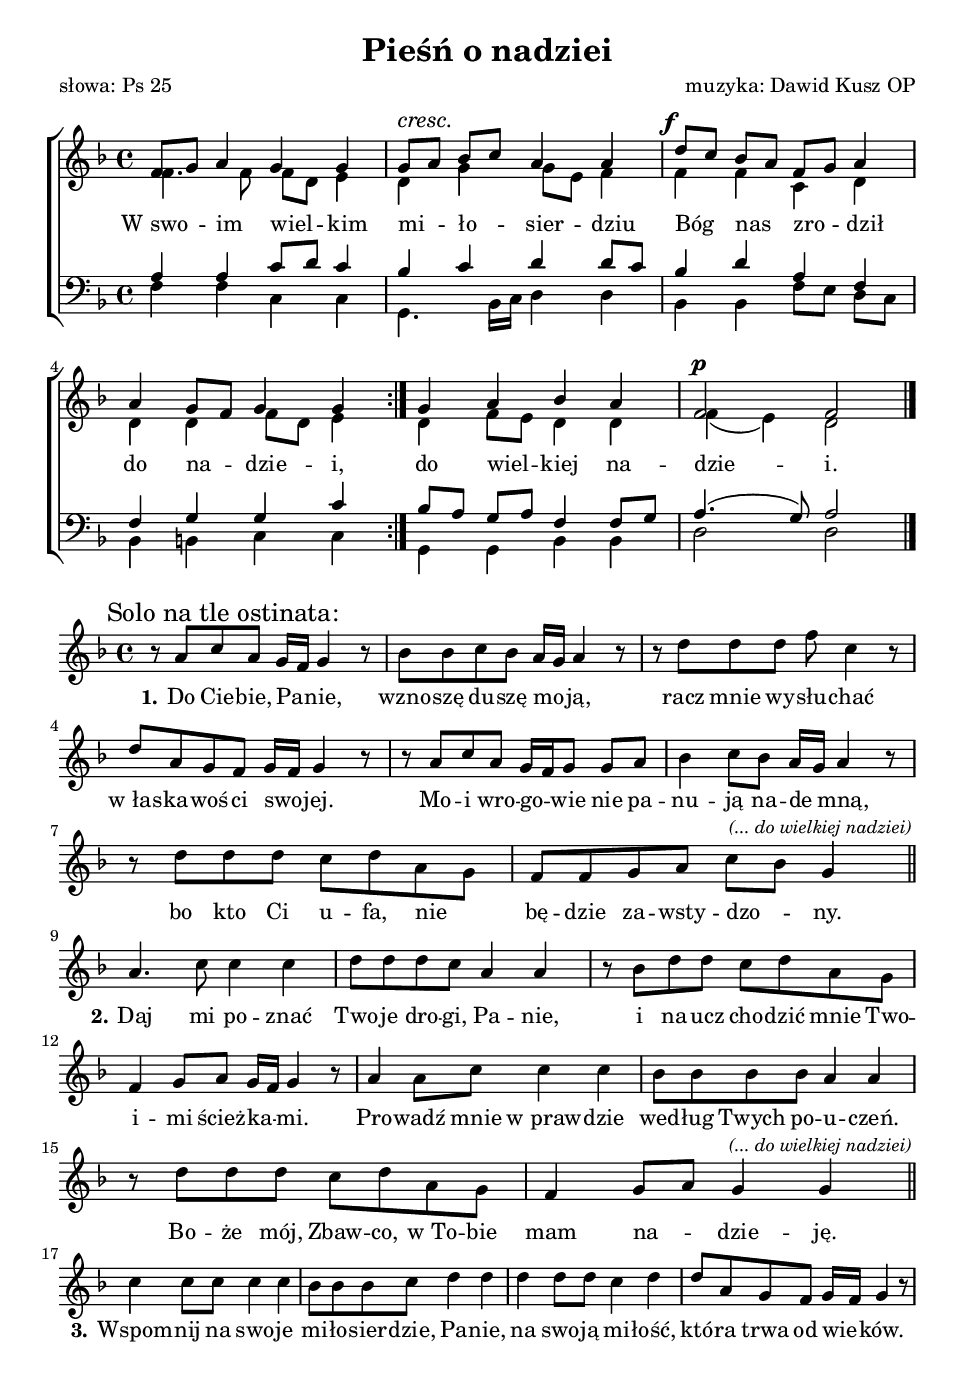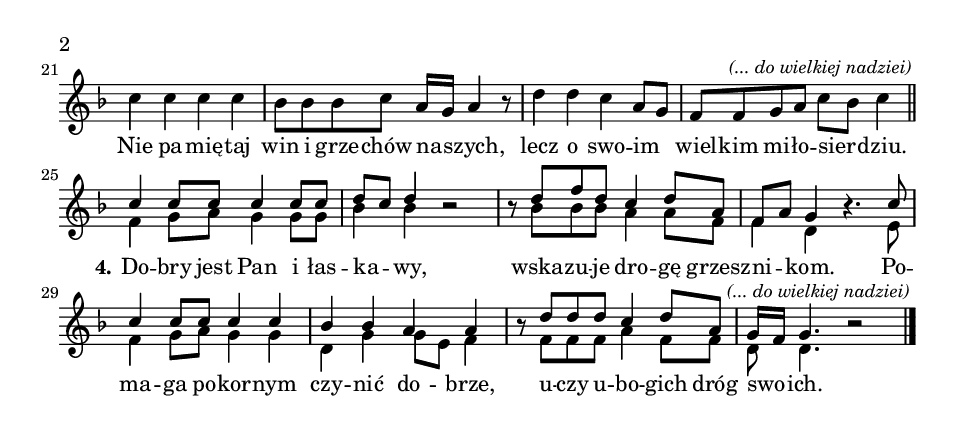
\version "2.17.3"
#(set-global-staff-size 17.5)

right = { \once \override LyricText #'self-alignment-X = #-0.8 }
righty = { \once \override LyricText #'self-alignment-X = #-0.6 }
rightyy = { \once \override LyricText #'self-alignment-X = #-0.4 }
rightyyy = { \once \override LyricText #'self-alignment-X = #-0.2 }
left = { \once \override LyricText #'self-alignment-X = #0.8 }
lefty = { \once \override LyricText #'self-alignment-X = #0.6 }
leftyy = { \once \override LyricText #'self-alignment-X = #0.4 }
leftyyy = { \once \override LyricText #'self-alignment-X = #0.2 }

m = #(define-music-function (parser location off) (number?)
       #{
         \once \override Lyrics.LyricText #'X-offset = #off
       #})

\header	{
  title = "Pieśń o nadziei"
  poet = "słowa: Ps 25"
  composer = "muzyka: Dawid Kusz OP"
}

\paper {
  paper-width = 165 \mm
  paper-height = 240 \mm
  line-width = 145 \mm
  top-margin = 10 \mm
  markup-system-spacing #'basic-distance = #15
}
%--------------------------------MELODY--------------------------------
sopranomelody = \relative c'' {
  \dynamicUp
  \key d \minor
  \time 4/4
  \repeat volta 2 {
    f,8[ g8] a4 g g | g8[-\tweak #'Y-offset #2 \cresc a]\! bes[ c] a4 a
    d8[ -\tweak #'X-offset #-1.3 \f c] bes-\tweak #'positions #'(2.80 . 2.50) [ a] f[ g] a4 | a4 g8[ f] g4 g
  }
  g4 a bes a | f2\p f 
  \bar "|."
}
altomelody = \relative f' {
  \dynamicUp
  \key d \minor
  \time 4/4
  \repeat volta 2 {
    f4. f8 f[ d] e4 | d g g8[ e] f4
    f f c d | d d f8[ d] e4
  }
  d4 f8[ e] d4 d | f( e) d2
  \bar "|."
}
tenormelody = \relative c' {
  \dynamicUp
  \key d \minor
  \time 4/4
  \repeat volta 2 {
    a4 a c8[ d] c4 | bes c d d8[ c]
    bes4 d a f | f g g c
  }
  bes8[ a] g[ a] f4 f8[ g] | a4.( g8) a2
  \bar "|."
}
bassmelody = \relative f {
  \dynamicUp
  \key d \minor
  \time 4/4
  \repeat volta 2 {
    f4 f c c | g4. bes16[ c] d4 d
    bes bes f'8[ e] d[ c] | bes4 b c c
  }
  g4 g bes bes | d2 d
  \bar "|."
}
akordy = \chordmode {
  \set chordNameLowercaseMinor = ##t
  f2 c
  g2 d:m
  bes2 f4 d:m
  bes4 g c2
  g bes
  d1:m
}
%--------------------------------LYRICS--------------------------------
text = \lyricmode {
  \m #-3.2 W_swo -- \m #0 im \m #0 wiel -- \m #-1 kim
  mi -- ło -- \righty sier -- \rightyy dziu
  Bóg nas zro -- \rightyy dził do na -- \rightyy dzie -- i,
  \rightyy do \m #0 wiel -- kiej \rightyy na -- \m #0 dzie -- i.
}
%--------------------------------ALL-FILE VARIABLE--------------------------------

\score {
  \new ChoirStaff <<
    \new Staff = women <<
      \clef treble
      \new Voice = soprano {
        \voiceOne
        \sopranomelody
      }
      \new Voice = alto {
        \voiceTwo
        \altomelody
      }
    >>
    \new Lyrics = sopranolyrics \with {
      \override VerticalAxisGroup #'staff-affinity = #CENTER
      \override VerticalAxisGroup #'nonstaff-relatedstaff-spacing #'padding = #1
    }
    \lyricsto soprano \text

    \new Staff = men <<
      \clef bass
      \new Voice = tenor {
        \voiceOne
        \tenormelody
      }
      \new Voice = bass {
        \voiceTwo
        \bassmelody
      }
    >>
  >>
  \layout {
    \autoBeamOff
    indent = 0\cm
  }
}


\score {
  \relative f' {
    \key d \minor
    \time 4/4
    \once \override Score.RehearsalMark #'self-alignment-X = #-1
    \mark \markup "Solo na tle ostinata:"
    r8 a c a g16\melisma f\melismaEnd g4 r8
    bes8 bes c bes a16\melisma g\melismaEnd a4 r8
    r8 d d d f c4 r8
    d8 a g f g16\melisma f\melismaEnd g4 r8
    r8 a c a g16\melisma f \melismaEnd g8 g a
    bes4 c8 bes a16\melisma g\melismaEnd a4 r8
    r8 d d d c d a\melisma g\melismaEnd
    f8 f g a c\melisma bes\melismaEnd g4
    \once \override Score.RehearsalMark #'break-visibility = #end-of-line-visible
    \once \override Score.RehearsalMark #'self-alignment-X = #1
    \mark \markup \small \italic "(... do wielkiej nadziei)"
    \bar "||"
    \break
    a4. c8 c4 c
    d8 d d c a4 a
    r8 bes d d c d a g
    f4 g8 a g16\melisma f\melismaEnd g4 r8
    a4 a8 c c4 c
    bes8 bes bes bes a4 a
    r8 d d d c d a g
    f4 g8\melisma a\melismaEnd g4 g
    \once \override Score.RehearsalMark #'break-visibility = #end-of-line-visible
    \once \override Score.RehearsalMark #'self-alignment-X = #1
    \mark \markup \small \italic "(... do wielkiej nadziei)"
    \bar "||"
    \break
    c4 c8 c c4 c
    bes8 bes bes c d4 d
    d4 d8 d c4 d
    d8 a g f g16\melisma f\melismaEnd g4 r8
    c4 c  c c
    bes8 bes bes c a16\melisma g\melismaEnd a4 r8
    d4 d c a8\melisma g\melismaEnd
    f f g a c\melisma bes \melismaEnd c4
    \once \override Score.RehearsalMark #'break-visibility = #end-of-line-visible
    \once \override Score.RehearsalMark #'self-alignment-X = #1
    \mark \markup \small \italic "(... do wielkiej nadziei)"
    \bar "||"
    \break
    <<
      {
        \voiceOne
        c4 c8 c c4 c8 c
        d8\melisma c\melismaEnd d4 \oneVoice r2
        r8 \voiceOne d8 f d c4 d8 a
        f\melisma a\melismaEnd g4 \oneVoice r4. \voiceOne c8
        c4 c8 c c4 c
        bes4 bes a a
        \oneVoice r8 \voiceOne d8 d d c4 d8 a
        g16\melisma f\melismaEnd g4.
      }
      \new Voice {
        \voiceTwo
        f4 g8 a g4 g8 g
        bes4 bes s2
        s8 bes8 bes bes a4 a8 f8
        f4 d s4. e8
        f4 g8 a g4 g
        d g g8\melisma e\melismaEnd f4
        s8 f f f a4 f8 f
        d8 d4.
      }
    >>
    \oneVoice
    r2
    \once \override Score.RehearsalMark #'break-visibility = #end-of-line-visible
    \once \override Score.RehearsalMark #'self-alignment-X = #1
    \mark \markup \small \italic "(... do wielkiej nadziei)"
    \bar "|."
  }
  \addlyrics {
    \set stanza = "1."
    Do Cie -- bie, Pa -- nie,
    wzno -- szę du -- szę mo -- ją,
    racz mnie wy -- słu -- chać
    w_łas -- ka -- woś -- ci swo -- jej.
    Mo -- i wro -- go -- wie
    nie pa -- nu -- ją na -- de mną,
    bo kto Ci u -- fa, nie
    bę -- dzie za -- wsty -- dzo -- ny.
    \set stanza = "2."
    Daj mi po -- znać
    Two -- je dro -- gi, Pa -- nie,
    i na -- ucz cho -- dzić mnie Two --
    i -- mi ścież -- ka -- mi.
    Pro -- wadź mnie w_praw -- dzie
    wed -- ług Twych po -- u -- czeń.
    Bo -- że mój, Zbaw -- co, w_To -- bie
    mam na -- dzie -- ję.
    \set stanza = "3."
    Wspom -- nij na swo -- je
    mi -- ło -- sier -- dzie, Pa -- nie,
    na swo -- ją mi -- łość,
    któ -- ra trwa od wie -- ków.
    Nie pa -- mię -- taj
    win i grze -- chów na -- szych,
    lecz o swo -- im
    wiel -- kim mi -- ło -- sier -- dziu.
    \set stanza = "4."
    Do -- bry jest Pan i łas --
    ka -- wy,
    wska -- zu -- je dro -- gę grzesz --
    ni -- kom. Po --
    ma -- ga po -- kor -- nym
    czy -- nić do -- brze,
    u -- czy u -- bo -- gich dróg swo -- ich.
  }
  \layout {
    indent = 0
  }
}
